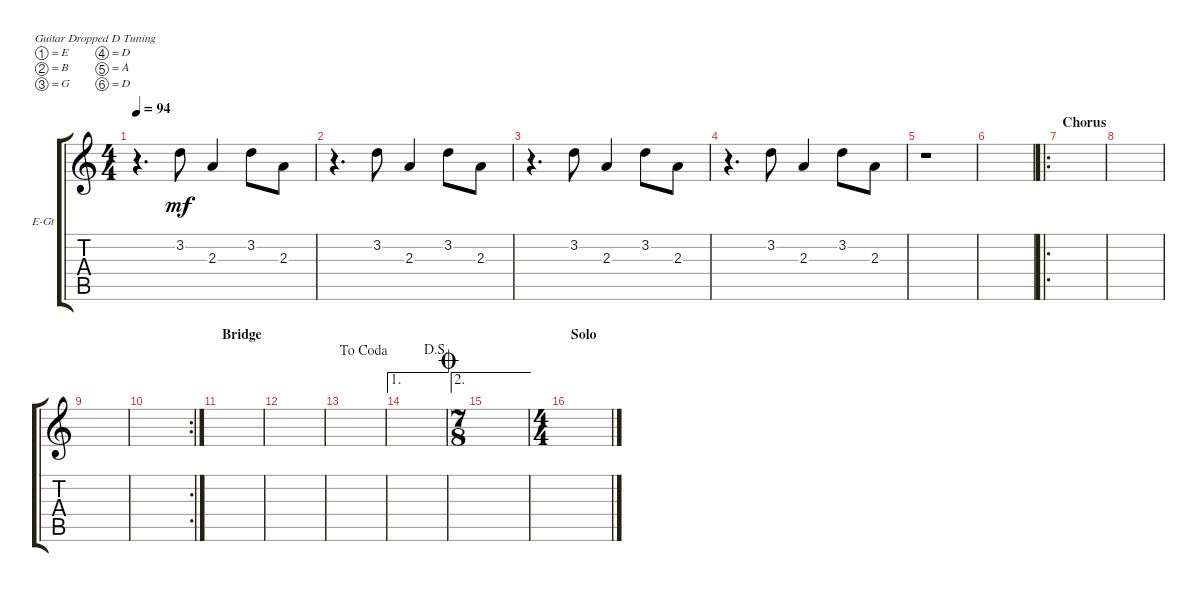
\defaultSystemsLayout 4
\bracketExtendMode groupsimilarinstruments
\firstSystemTrackNameOrientation horizontal
\otherSystemsTrackNameOrientation horizontal
\track ("Guitar 2" "E-Gt") {instrument distortionguitar}
\staff {score tabs}
\tuning (E4 B3 G3 D3 A2 D2)
\ts (4 4)
\tempo 94
\clef g2
\ks c
r.4{d dy mf} 3.2.8 2.3.4 3.2.8 2.3.8 |
r.4{d} 3.2.8 2.3.4 3.2.8 2.3.8 |
r.4{d} 3.2.8 2.3.4 3.2.8 2.3.8 |
r.4{d} 3.2.8 2.3.4 3.2.8 2.3.8 |
r.1 |
|
\ro
\section ("" "Chorus")
|
|
|
\rc 2
|
\section ("" "Bridge")
|
|
\jump dacoda
|
\ae 1
\jump dalsegno
|
\ae 2
\ts (7 8)
\jump coda
|
\ts (4 4)
\section ("" "Solo")
